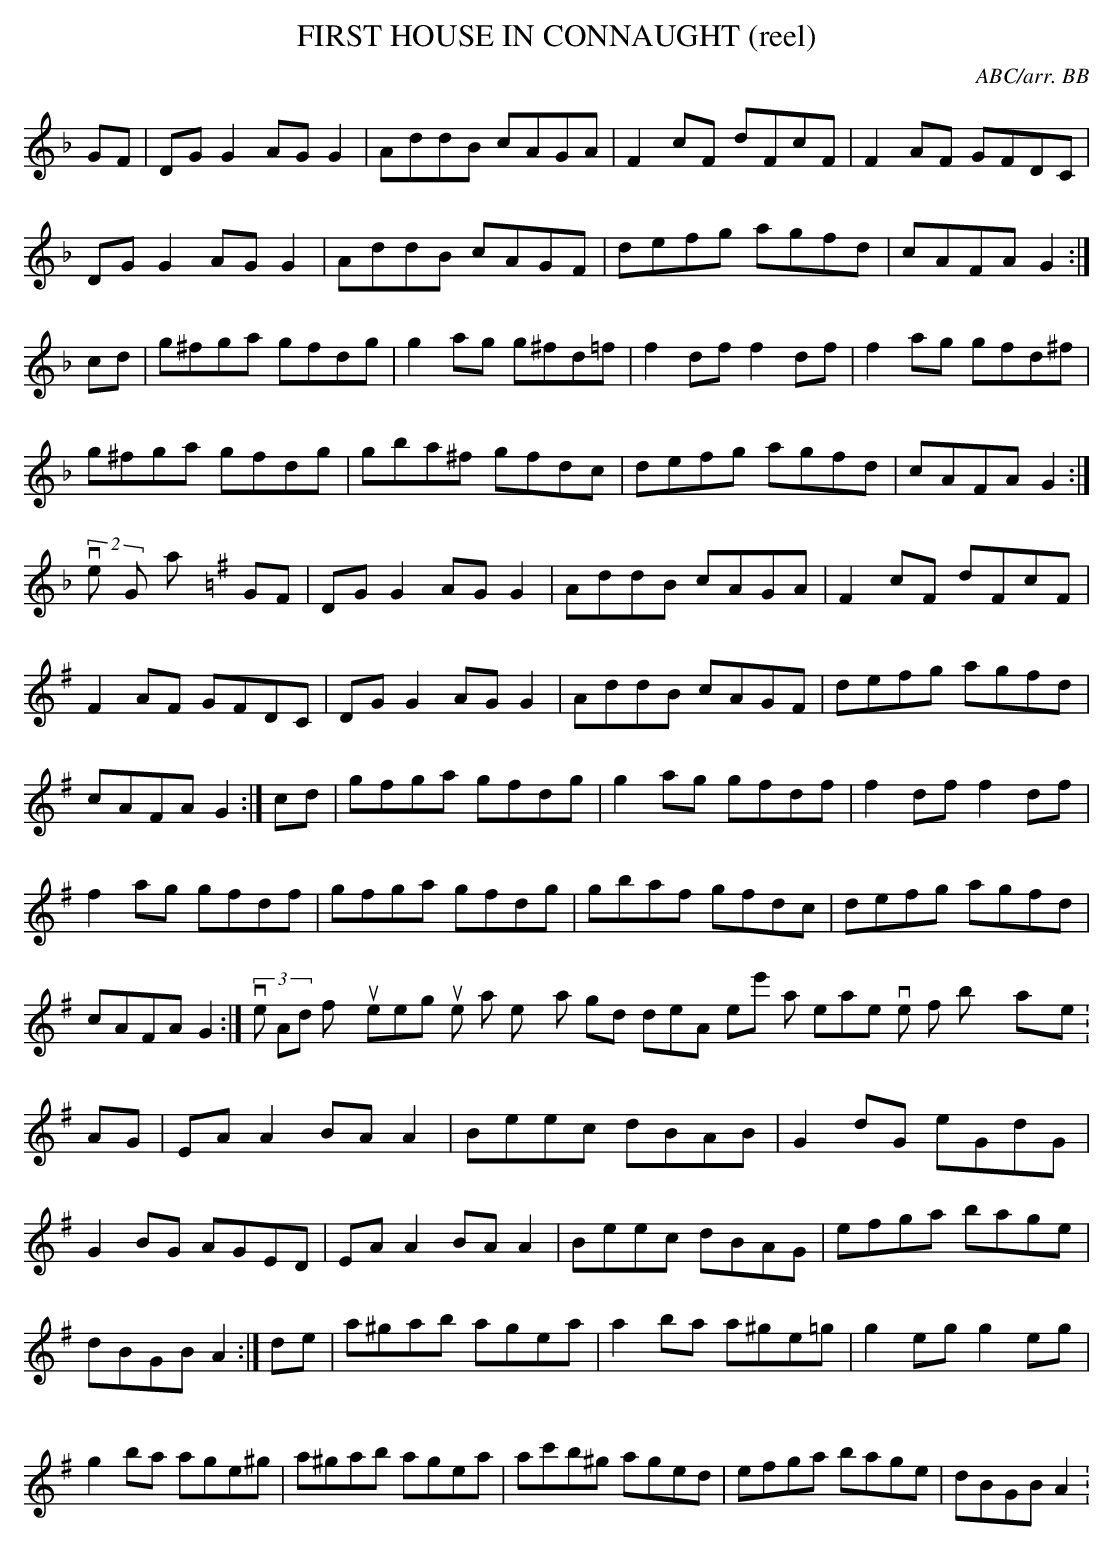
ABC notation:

X:1
T:FIRST HOUSE IN CONNAUGHT (reel)\
C:ABC/arr. BB\
or G major, the accented F's in mm 3-4 and 11-12 tend to be played as \
natural. This is in contrast to the setting that appears in other\
collections (e.g. "Allan's Irish Fiddler", tunefolder 11) where\
all F's are sharp.\
M:C\
K:Gdorian\
GF|DGG2 AGG2|AddB cAGA|F2cF dFcF|F2AF GFDC|\
DGG2 AGG2|AddB cAGF|defg agfd|cAFA G2 :|\
cd|g^fga gfdg|g2ag g^fd=f|f2df f2df|f2ag gfd^f|\
g^fga gfdg|gba^f gfdc|defg agfd|cAFA G2 :|\
\
(2) version in G major\
K:G\
GF|DGG2 AGG2|AddB cAGA|F2cF dFcF|F2AF GFDC|\
DGG2 AGG2|AddB cAGF|defg agfd|cAFA G2 :|\
cd|gfga gfdg|g2ag gfdf|f2df f2df|f2ag gfdf|\
gfga gfdg|gbaf gfdc|defg agfd|cAFA G2 :|\
\
(3) version in Ador\
If you think keeping this tune in a minor key is a good idea,\
here's an easier version for non-box players:\
K:Ador\
AG|EAA2 BAA2|Beec dBAB|G2dG eGdG|G2BG AGED|\
EAA2 BAA2|Beec dBAG|efga bage|dBGB A2 :|\
de|a^gab agea|a2ba a^ge=g|g2eg g2eg|g2ba age^g|\
a^gab agea|ac'b^g aged|efga bage|dBGB A2 :\
\
\
\
